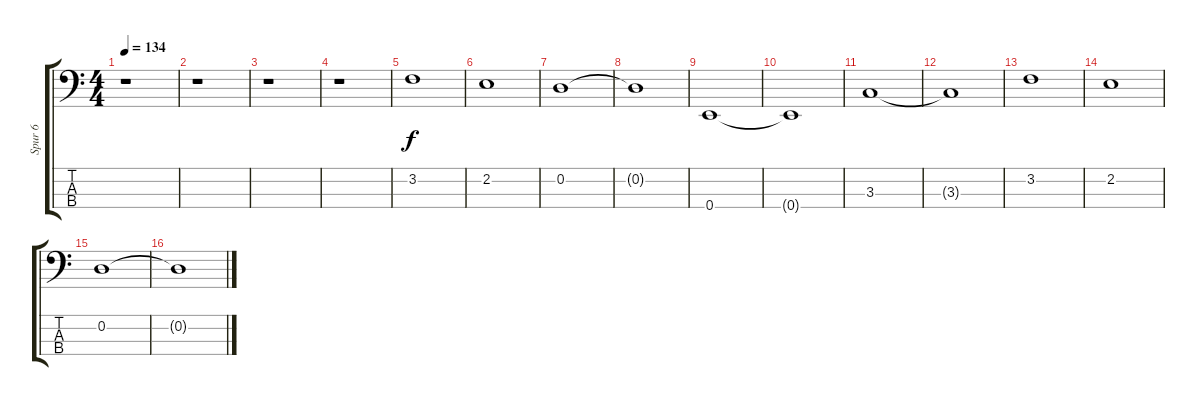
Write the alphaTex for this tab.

\track ("Spur 6" "Spur 6") {instrument electricbassfinger}
\staff {score tabs}
\tuning (G2 D2 A1 E1) {hide}
\ts (4 4)
\tempo 134
\clef f4
\ks c
r.1{dy f} |
r.1 |
r.1 |
r.1 |
3.2.1 |
2.2.1 |
0.2.1 |
0.2{t}.1 |
0.4.1 |
0.4{t}.1 |
3.3.1 |
3.3{t}.1 |
3.2.1 |
2.2.1 |
0.2.1 |
0.2{t}.1
